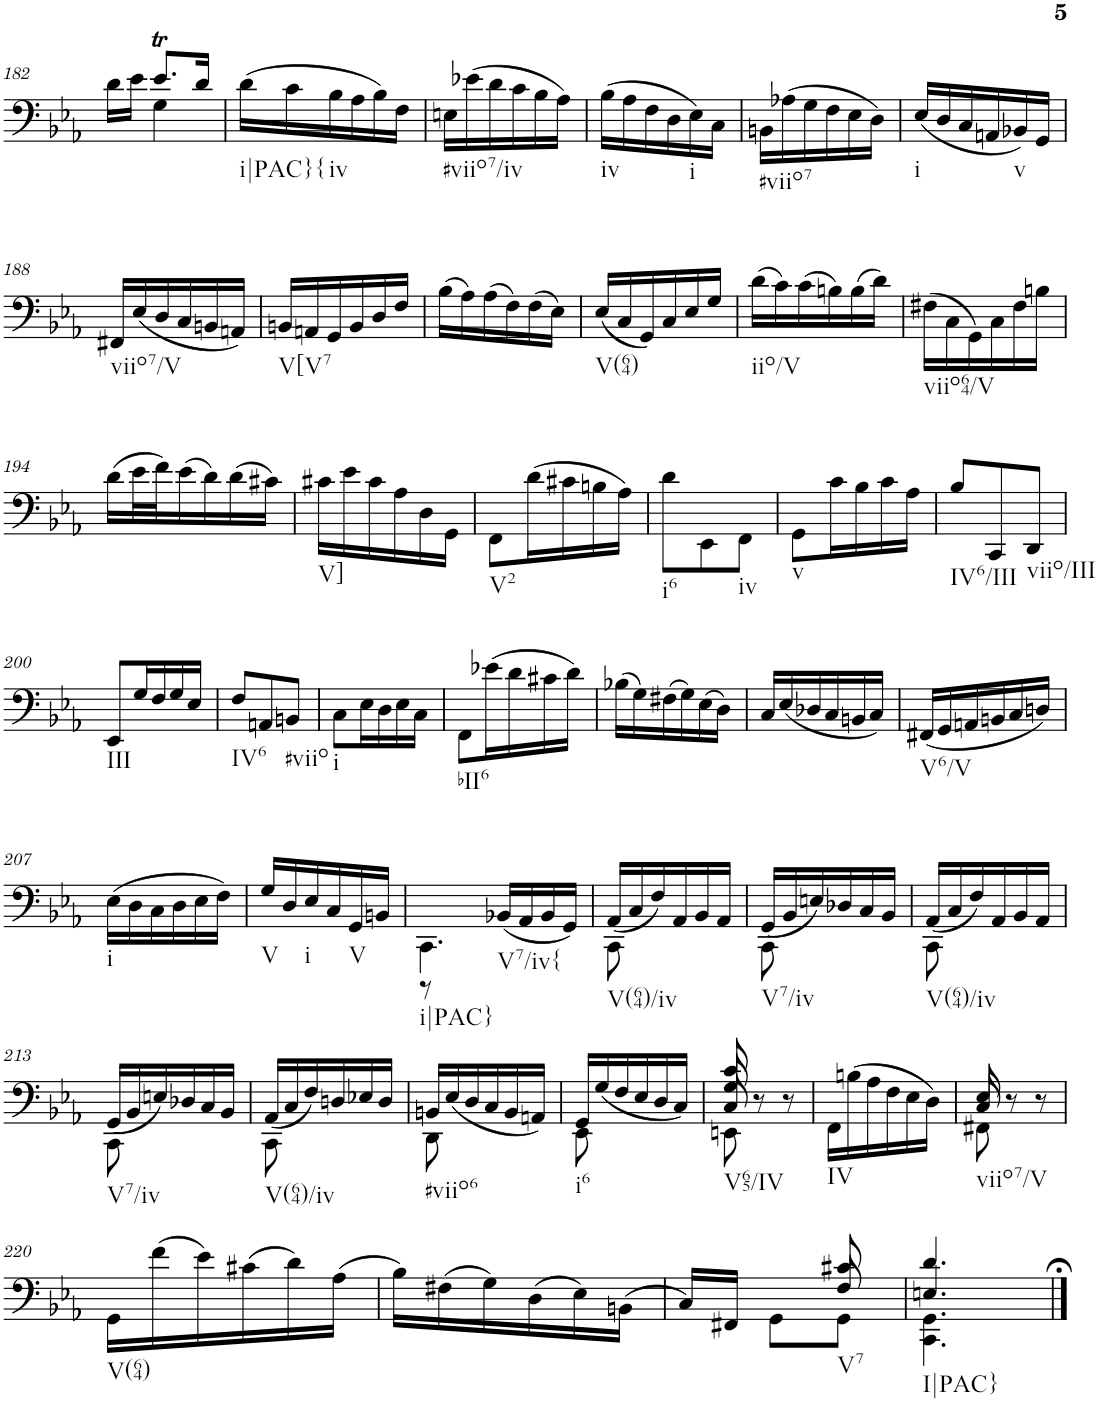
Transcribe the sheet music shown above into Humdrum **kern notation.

**kern
*part1
*staff1
*I"Piano
*I'Pno.
!!LO:PB:g=z
*clefF4
*k[b-e-a-]
*M3/8
=182
*^
16d\LL	8ryy
16e-\JJ	.
8.e-T/L	4G\
16d/Jk	.
*v	*v
=183
!LO:TX:b:t=i|PAC}{
(16d\LL
16c\
!LO:TX:b:t=iv
16B-\
16A-\
16B-\)
16F\JJ
=184
!LO:TX:b:t=#viio7/iv
16En\LL
(16e-X\
16d\
16c\
16B-\
16A-\JJ)
=185
!LO:TX:b:t=iv
(16B-\LL
16A-\
16F\
16D\
!LO:TX:b:t=i
16E-\)
16C\JJ
=186
!LO:TX:b:t=#viio7
16BBn\LL
(16A-X\
16G\
16F\
16E-\
16D\JJ)
=187
!LO:TX:b:t=i
(16E-/LL
16D/
16C/
16AAn/
!LO:TX:b:t=v
16BB-X/)
16GG/JJ
!!LO:LB:g=z
=188
!LO:TX:b:t=viio7/V
16FF#X/LL
(16E-/
16D/
16C/
16BBn/
16AAn/JJ)
=189
!LO:TX:b:t=V[V7
16BBn/LL
16AAn/
16GG/
16BB/
16D/
16F/JJ
=190
(16B-\LL
16A-\)
(16A-\
16F\)
(16F\
16E-\JJ)
=191
!LO:TX:b:t=V(64)
(16E-/LL
16C/
16GG/)
16C/
16E-/
16G/JJ
=192
!LO:TX:b:t=iio/V
(16d\LL
16c\)
(16c\
16Bn\)
(16B\
16d\JJ)
=193
!LO:TX:b:t=viio64/V
(16F#X\LL
16C\
16GG\)
16C\
16F#\
16Bn\JJ
!!LO:LB:g=z
=194
(16d\LL
32e-\L
32f\J)
(16e-\
16d\)
(16d\
16c#X\JJ)
=195
!LO:TX:b:t=V]
16c#X\LL
16e-\
16c#\
16A-\
16D\
16GG\JJ
=196
!LO:TX:b:t=V2
8FF\L
(16d\L
16c#X\
16Bn\
16A-\JJ)
=197
!LO:TX:b:t=i6
8d\L
8EE-\
!LO:TX:b:t=iv
8FF\J
=198
!LO:TX:b:t=v
8GG\L
16c\L
16B-\
16c\
16A-\JJ
=199
!LO:TX:b:t=IV6/III
8B-/L
8CC/
!LO:TX:b:t=viio/III
8DD/J
!!LO:LB:g=z
=200
!LO:TX:b:t=III
8EE-/L
16G/L
16F/
16G/
16E-/JJ
=201
!LO:TX:b:t=IV6
8F/L
8AAn/
!LO:TX:b:t=#viio
8BBn/J
=202
!LO:TX:b:t=i
8C\L
16E-\L
16D\
16E-\
16C\JJ
=203
!LO:TX:b:t=bII6
8FF\L
(16e-X\L
16d\
16c#X\
16d\JJ)
=204
(16B-X\LL
16G\)
(16F#X\
16G\)
(16E-\
16D\JJ)
=205
16C/LL
(16E-/
16D-X/
16C/
16BBn/
16C/JJ)
=206
!LO:TX:b:t=V6/V
(16FF#X/LL
16GG/
16AAn/
16BBn/
16C/
16Dn/JJ)
!!LO:LB:g=z
=207
!LO:TX:b:t=i
(16E-\LL
16D\
16C\
16D\
16E-\
16F\JJ)
=208
!LO:TX:b:t=V
16G/LL
16D/
!LO:TX:b:t=i
16E-/
16C/
!LO:TX:b:t=V
16GG/
16BBn/JJ
=209
*^
!LO:TX:b:t=i|PAC}	!
!LO:TX:b:t=V7/iv{	!
4.CC\	8r
.	(<16BB-X/LL
.	16AA-/
.	16BB-/
.	16GG/JJ)
=210	=210
!LO:TX:b:t=V(64)/iv	!
(<16AA-/LL	8CC\
16C/	.
16F/)	4ryy
16AA-/	.
16BB-/	.
16AA-/JJ	.
=211	=211
!LO:TX:b:t=V7/iv	!
(<16GG/LL	8CC\
16BB-/	.
16En/)	4ryy
16D-X/	.
16C/	.
16BB-/JJ	.
=212	=212
!LO:TX:b:t=V(64)/iv	!
(<16AA-/LL	8CC\
16C/	.
16F/)	4ryy
16AA-/	.
16BB-/	.
16AA-/JJ	.
!!LO:LB:g=z	!!
=213	=213
!LO:TX:b:t=V7/iv	!
(<16GG/LL	8CC\
16BB-/	.
16En/)	4ryy
16D-X/	.
16C/	.
16BB-/JJ	.
=214	=214
!LO:TX:b:t=V(64)/iv	!
(<16AA-/LL	8CC\
16C/	.
16F/)	4ryy
16Dn/	.
16E-X/	.
16D/JJ	.
=215	=215
!LO:TX:b:t=#viio6	!
16BBn/LL	8DD\
(<16E-/	.
16D/	4ryy
16C/	.
16BB/	.
16AAn/JJ)	.
=216	=216
!LO:TX:b:t=i6	!
16GG/LL	8EE-\
(<16G/	.
16F/	4ryy
16E-/	.
16D/	.
16C/JJ)	.
=217	=217
*^	*^
!LO:TX:b:t=V65/IV	!	!	!
8c/	8EEn\	8G/	8C/
8r	4ryy	4ryy	4ryy
8r	.	.	.
*v	*v	*v	*v
=218
!LO:TX:b:t=IV
16FF\LL
(16Bn\
16A-\
16F\
16E-\
16D\JJ)
=219
*^
*	*^
!LO:TX:b:t=viio7/V	!	!
8E-/	8FF#X\	8C/
8r	4ryy	4ryy
8r	.	.
*v	*v	*v
!!LO:LB:g=z
=220
!LO:TX:b:t=V(64)
16GG\LL
(16f\
16e-\)
(16c#X\
16d\)
(16A-\JJ
=221
16B-\LL)
(16F#X\
16G\)
(16D\
16E-\)
(16BBn\JJ
=222
*^
*	*^
16C/LL)	4ryy	4ryy
16FF#X/JJ	.	.
8GG\L	.	.
!LO:TX:b:t=V7	!	!
8GG\J	8F/	8c#X/
=223	=223	=223
*	*	*^
!LO:TX:b:t=I|PAC}	!	!	!
4.d/	4.En/	4.GG\	4.CC\
*v	*v	*v	*v
==
*-
